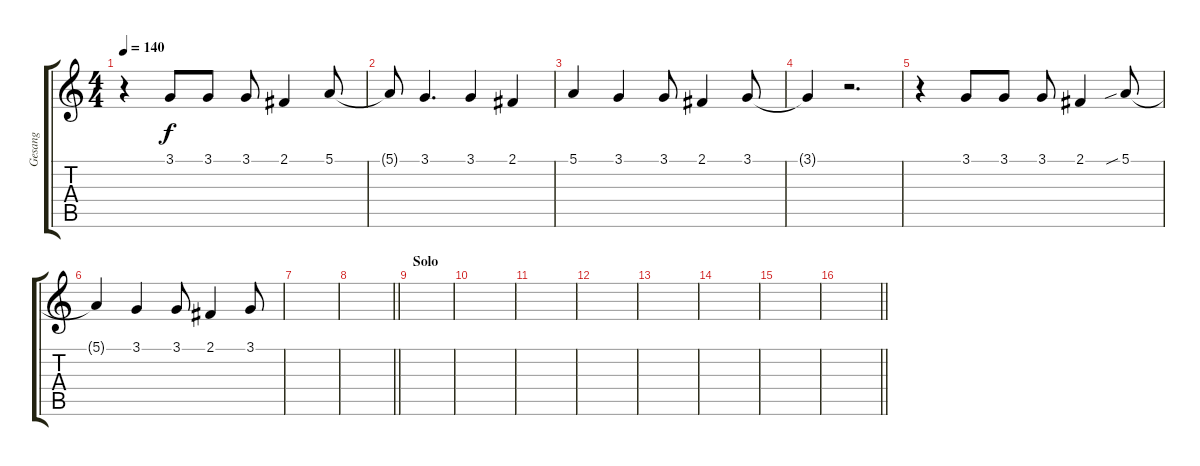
\track ("Gesang" "Gesang") {instrument lead2sawtooth}
\staff {score tabs}
\tuning (E4 B3 G3 D3 A2 E2) {hide}
\ts (4 4)
\tempo 140
\clef g2
\ks c
r.4{dy f} 3.1.8 3.1.8 3.1.8 2.1.4 5.1.8 |
5.1{t}.8 3.1.4{d} 3.1.4 2.1.4 |
5.1.4 3.1.4 3.1.8 2.1.4 3.1.8 |
3.1{t}.4 r.2{d} |
r.4 3.1.8 3.1.8 3.1.8 2.1.4 5.1{sib}.8 |
5.1{t}.4 3.1.4 3.1.8 2.1.4 3.1.8 |
|
\barLineRight lightlight
|
\section ("" "Solo")
|
|
|
|
|
|
|
\barLineRight lightlight
